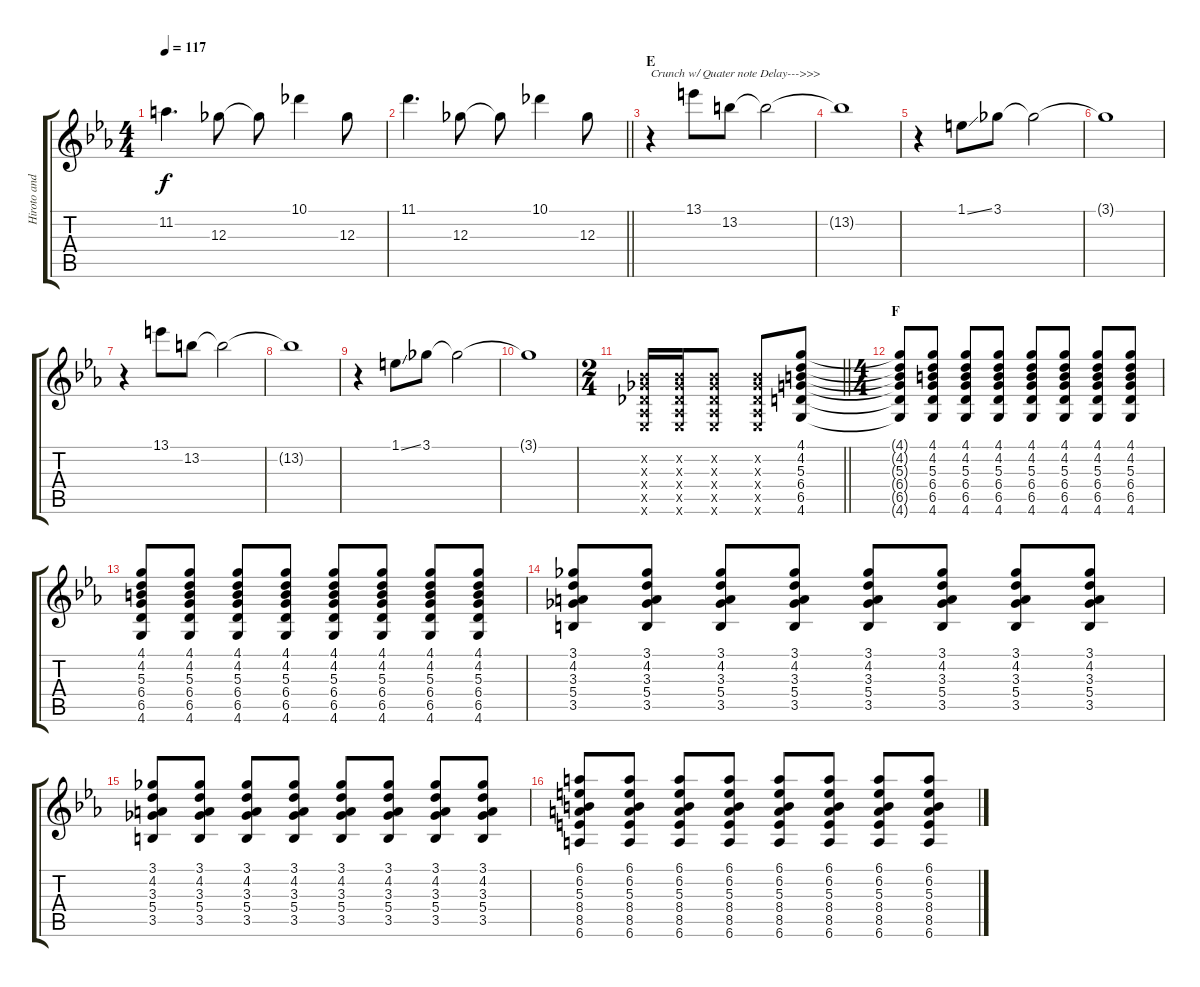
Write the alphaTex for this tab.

\track ("Hiroto and Tora" "Hiroto and") {instrument distortionguitar}
\staff {score tabs}
\tuning (Eb4 Bb3 Gb3 Db3 Ab2 Eb2) {hide}
\ts (4 4)
\tempo 117
\clef g2
\ks eb
11.2.4{d dy f} 12.3.8 12.3{t}.8 10.1.4 12.3.8 |
\barLineRight lightlight
11.1.4{d} 12.3.8 12.3{t}.8 10.1.4 12.3.8 |
\section ("" "E")
r.4{txt "Crunch w/ Quater note Delay--->>>" instrument distortionguitar} 13.1.8 13.2.8 13.2{t}.2 |
13.2{t}.1 |
r.4 1.1{ss}.8 3.1.8 3.1{t}.2 |
3.1{t}.1 |
r.4 13.1.8 13.2.8 13.2{t}.2 |
13.2{t}.1 |
r.4 1.1{ss}.8 3.1.8 3.1{t}.2 |
3.1{t}.1 |
\ts (2 4)
\barLineRight lightlight
(0.2{x} 0.3{x} 0.4{x} 0.5{x} 0.6{x}).16 (0.2{x} 0.3{x} 0.4{x} 0.5{x} 0.6{x}).16 (0.2{x} 0.3{x} 0.4{x} 0.5{x} 0.6{x}).8 (0.2{x} 0.3{x} 0.4{x} 0.5{x} 0.6{x}).8 (4.1 4.2 5.3 6.4 6.5 4.6).8 |
\ts (4 4)
\section ("" "F")
(4.1{t} 4.2{t} 5.3{t} 6.4{t} 6.5{t} 4.6{t}).8 (4.1 4.2 5.3 6.4 6.5 4.6).8 (4.1 4.2 5.3 6.4 6.5 4.6).8 (4.1 4.2 5.3 6.4 6.5 4.6).8 (4.1 4.2 5.3 6.4 6.5 4.6).8 (4.1 4.2 5.3 6.4 6.5 4.6).8 (4.1 4.2 5.3 6.4 6.5 4.6).8 (4.1 4.2 5.3 6.4 6.5 4.6).8 |
(4.1 4.2 5.3 6.4 6.5 4.6).8 (4.1 4.2 5.3 6.4 6.5 4.6).8 (4.1 4.2 5.3 6.4 6.5 4.6).8 (4.1 4.2 5.3 6.4 6.5 4.6).8 (4.1 4.2 5.3 6.4 6.5 4.6).8 (4.1 4.2 5.3 6.4 6.5 4.6).8 (4.1 4.2 5.3 6.4 6.5 4.6).8 (4.1 4.2 5.3 6.4 6.5 4.6).8 |
(3.1 4.2 3.3 5.4 3.5).8 (3.1 4.2 3.3 5.4 3.5).8 (3.1 4.2 3.3 5.4 3.5).8 (3.1 4.2 3.3 5.4 3.5).8 (3.1 4.2 3.3 5.4 3.5).8 (3.1 4.2 3.3 5.4 3.5).8 (3.1 4.2 3.3 5.4 3.5).8 (3.1 4.2 3.3 5.4 3.5).8 |
(3.1 4.2 3.3 5.4 3.5).8 (3.1 4.2 3.3 5.4 3.5).8 (3.1 4.2 3.3 5.4 3.5).8 (3.1 4.2 3.3 5.4 3.5).8 (3.1 4.2 3.3 5.4 3.5).8 (3.1 4.2 3.3 5.4 3.5).8 (3.1 4.2 3.3 5.4 3.5).8 (3.1 4.2 3.3 5.4 3.5).8 |
(6.1 6.2 5.3 8.4 8.5 6.6).8 (6.1 6.2 5.3 8.4 8.5 6.6).8 (6.1 6.2 5.3 8.4 8.5 6.6).8 (6.1 6.2 5.3 8.4 8.5 6.6).8 (6.1 6.2 5.3 8.4 8.5 6.6).8 (6.1 6.2 5.3 8.4 8.5 6.6).8 (6.1 6.2 5.3 8.4 8.5 6.6).8 (6.1 6.2 5.3 8.4 8.5 6.6).8
